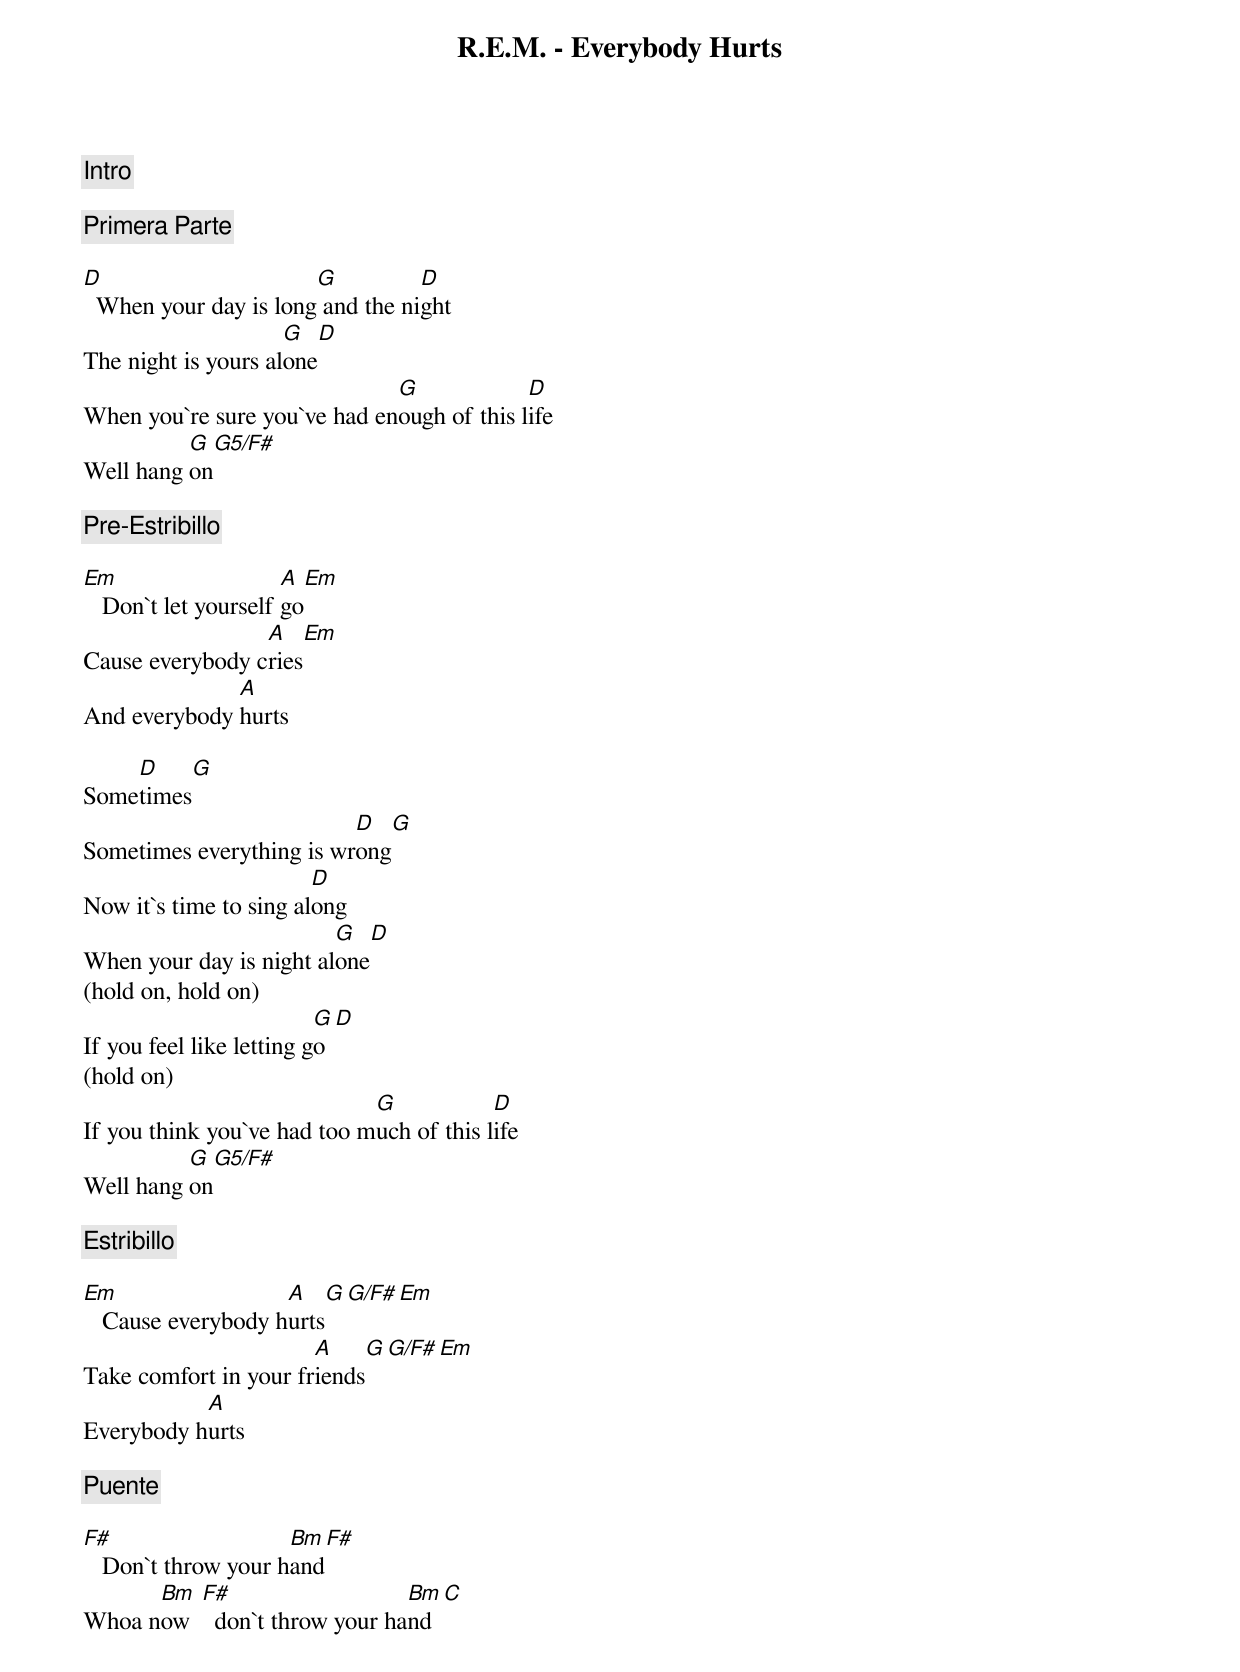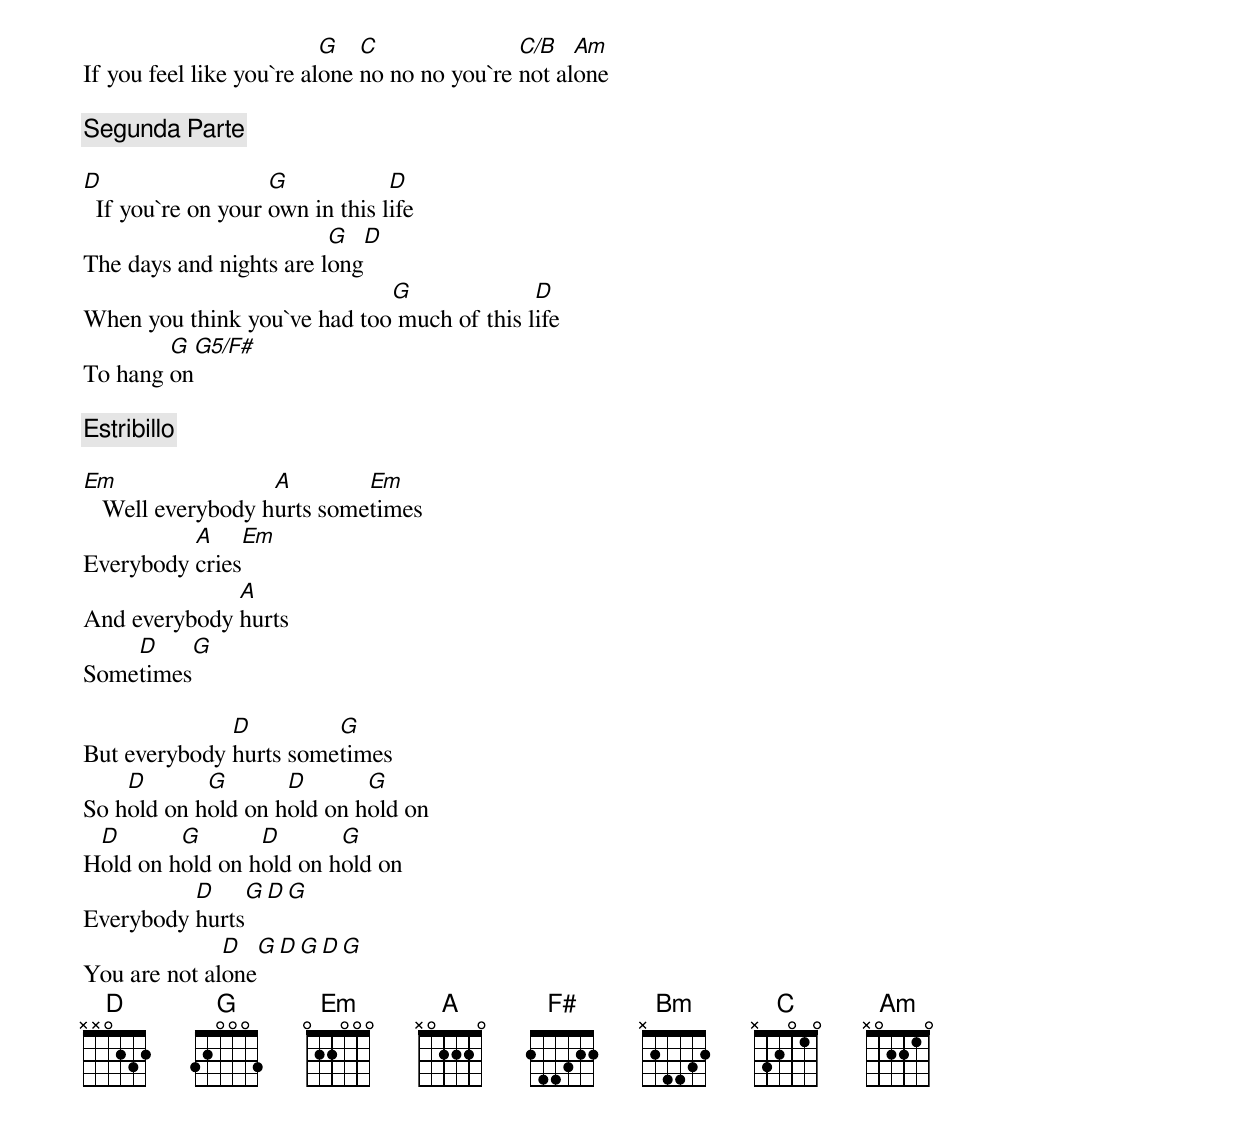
R.E.M. - Everybody Hurts

[Intro]

[Primera Parte]

D                      G          D
  When your day is long and the night
                     G    D
The night is yours alone
                              G             D
When you`re sure you`ve had enough of this life
          G   G5/F#
Well hang on

[Pre-Estribillo]

Em                    A     Em
   Don`t let yourself go
                 A     Em
Cause everybody cries
              A
And everybody hurts

    D      G
Sometimes
                          D     G
Sometimes everything is wrong
                        D
Now it`s time to sing along
                         G      D
When your day is night alone
(hold on, hold on)
                          G     D
If you feel like letting go
(hold on)
                             G            D
If you think you`ve had too much of this life
          G  G5/F#
Well hang on

[Estribillo]

Em                  A     G  G/F#  Em
   Cause everybody hurts
                       A     G  G/F#  Em
Take comfort in your friends
           A
Everybody hurts

[Puente]

F#                   Bm  F#
   Don`t throw your hand
      Bm  F#                   Bm  C
Whoa now    don`t throw your hand
                          G   C               C/B   Am
If you feel like you`re alone no no no you`re not alone

[Segunda Parte]

D                   G            D
  If you`re on your own in this life
                         G   D
The days and nights are long
                             G              D
When you think you`ve had too much of this life
        G  G5/F#
To hang on

[Estribillo]

Em                 A        Em
   Well everybody hurts sometimes
          A       Em
Everybody cries
              A
And everybody hurts
    D      G
Sometimes

              D         G
But everybody hurts sometimes
    D       G       D       G
So hold on hold on hold on hold on
 D       G       D       G
Hold on hold on hold on hold on
          D     G   D   G
Everybody hurts
              D   G   D   G   D   G
You are not alone
